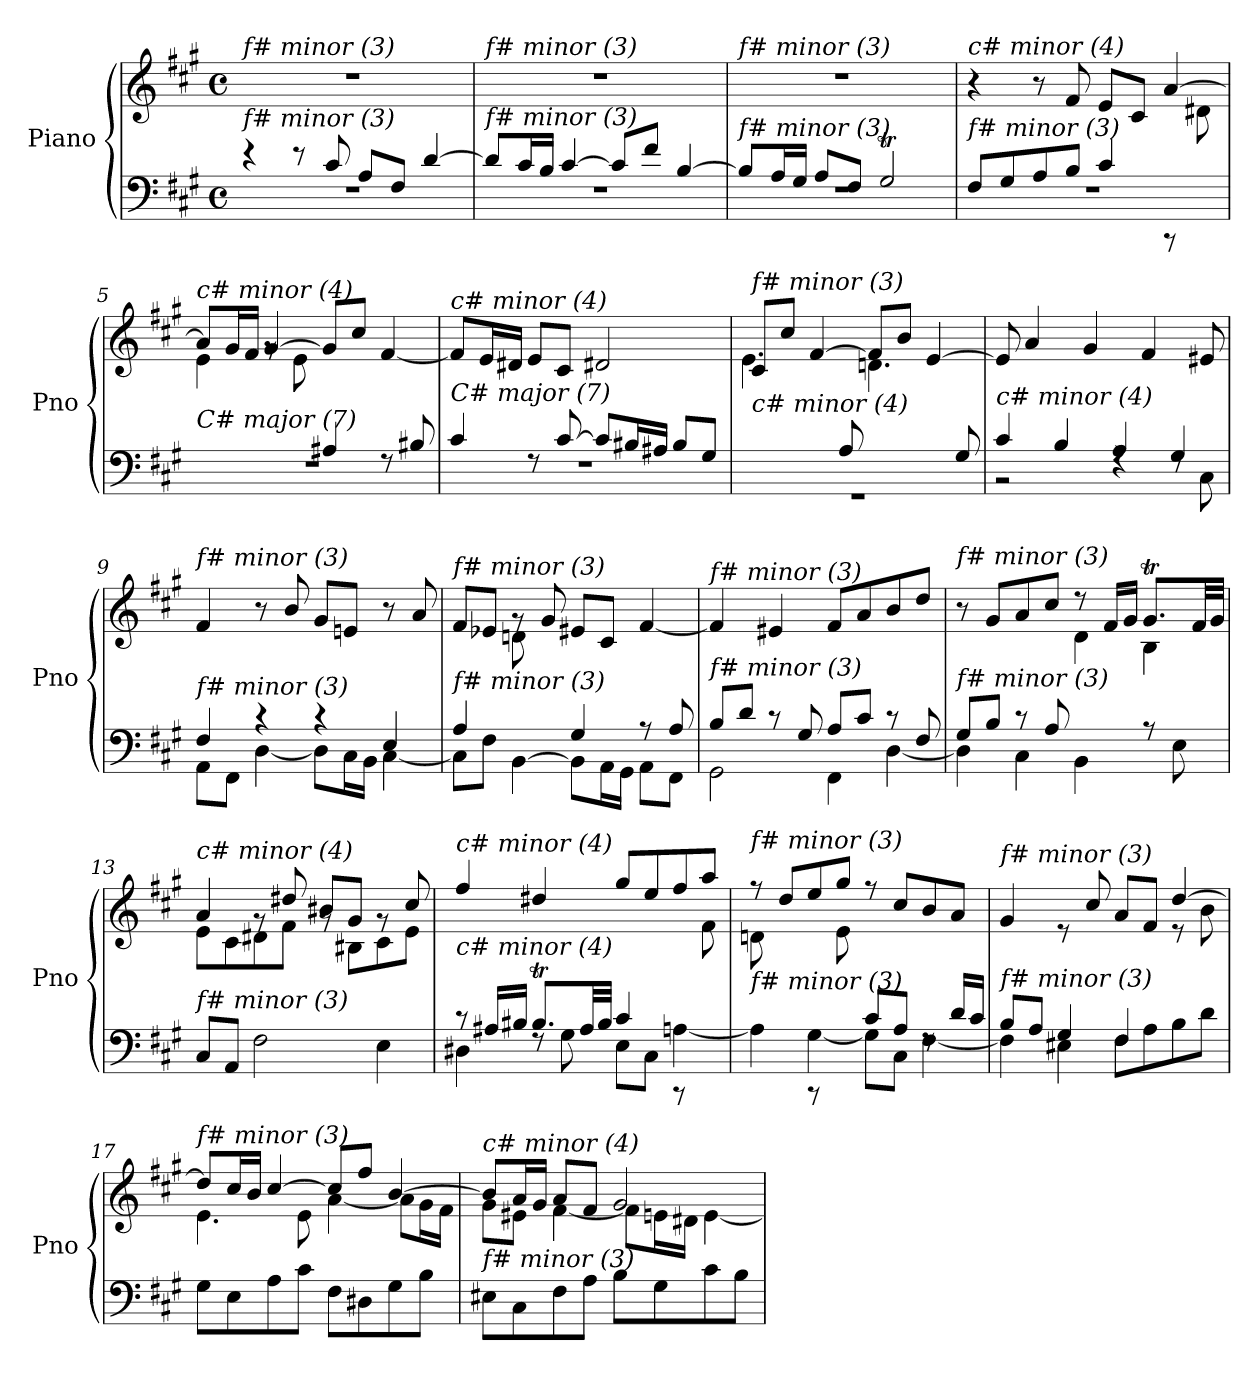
**kern	**kern
*part1	*part1
*staff2	*staff1
*I"Piano	*
*I'Pno	*
*clefF4	*clefG2
*k[f#c#g#]	*k[f#c#g#]
*M4/4	*M4/4
*met(c)	*met(c)
=1	=1
*^	*
!	!	!LO:TX:i:t=f# minor (3)
!LO:TX:i:t=f# minor (3)	!	!
4r	1rF	1r
8r	.	.
8c#/	.	.
8A/L	.	.
8F#/J	.	.
[4d/	.	.
=2	=2	=2
!	!	!LO:TX:i:t=f# minor (3)
!LO:TX:i:t=f# minor (3)	!	!
8d/L]	1rF	1r
16c#/L	.	.
16B/JJ	.	.
[4c#/	.	.
8c#/L]	.	.
8f#/J	.	.
[4B/	.	.
=3	=3	=3
!	!	!LO:TX:i:t=f# minor (3)
!LO:TX:i:t=f# minor (3)	!	!
8B/L]	1rF	1r
16A/L	.	.
16G#/JJ	.	.
8A/L	.	.
8F#/J	.	.
2G#t/	.	.
=4	=4	=4
*	*	*^
!	!	!LO:TX:i:t=c# minor (4)	!
!LO:TX:i:t=f# minor (3)	!	!	!
8F#/L	1rF	4r	2..ryy
8G#/	.	.	.
8A/	.	8r	.
8B/J	.	8f#/	.
4c#/	.	8e/L	.
.	.	8c#/J	.
8rCC	.	[4a/	.
8ryy	.	.	8d#X\
=5	=5	=5	=5
*	*^	*	*
!	!	!	!LO:TX:i:t=c# minor (4)	!
!LO:TX:i:t=C# major (7)	!	!	!	!
2ryy	2ryy	1rF	8a/L]	4e\
.	.	.	16g#/L	.
.	.	.	16f#/JJ	.
.	.	.	[4g#/	8rg
.	.	.	.	8e\
2ryy	4A#X/	.	8g#/L]	2ryy
.	.	.	8cc#/J	.
.	8rF	.	[4f#/	.
.	8B#X/	.	.	.
*	*v	*v	*	*
*	*	*v	*v
!!LO:LB:g=z
=6	=6	=6
!	!	!LO:TX:i:t=c# minor (4)
!LO:TX:i:t=C# major (7)	!	!
4c#/	1rF	8f#/L]
.	.	16e/L
.	.	16d#X/JJ
8rF	.	8e/L
[8c#/	.	8c#/J
8c#/L]	.	2d#X/
16B#X/L	.	.
16A#X/JJ	.	.
8B#/L	.	.
8G#/J	.	.
=7	=7	=7
*	*	*^
!	!	!LO:TX:i:t=f# minor (3)	!
!LO:TX:i:t=c# minor (4)	!	!	!
4.ryy	1rGG	8c#/L	4.e\
.	.	8cc#/J	.
.	.	[4f#/	.
8A/	.	.	8ryy
4.ryy	.	8f#/L]	4.dn\
.	.	8b/J	.
.	.	[4e/	.
8G#/	.	.	8ryy
=8	=8	=8	=8
!	!	!LO:TX:i:t=f# minor (3)	!
!LO:TX:i:t=c# minor (4)	!	!	!
*	*	*v	*v
4c#/	2r	8e/]
.	.	4a/
4B/	.	.
.	.	4g#/
4A/	4rF	.
.	.	4f#/
4G#/	8rF	.
.	8C#\	8e#X/
=9	=9	=9
!	!	!LO:TX:i:t=f# minor (3)
!LO:TX:i:t=f# minor (3)	!	!
4F#/	8AA\L	4f#/
.	8FF#\J	.
4r	[4D\	8r
.	.	8b/
4r	8D\L]	8g#/L
.	16C#\L	8en/J
.	16BB\JJ	.
4E/	[4C#\	8r
.	.	8a/
!!LO:LB:g=z
=10	=10	=10
*	*^	*^
!	!	!	!LO:TX:i:t=f# minor (3)	!
!LO:TX:i:t=f# minor (3)	!	!	!	!
4ryy	4A/	8C#\L]	8f#/L	4ryy
.	.	8F#\J	8e-Xi/J	.
8ryy	4ryy	[4BB\	8rg	8dn\L
8B/J	.	.	8g#/	8ryy
2ryy	4G#/	8BB\L]	8e#X/L	2ryy
.	.	16AA\L	8c#/J	.
.	.	16GG#\JJ	.	.
.	8r	8AA\L	[4f#/	.
.	8A/	8FF#\J	.	.
*	*	*	*v	*v
=11	=11	=11	=11
!	!	!	!LO:TX:i:t=f# minor (3)
!LO:TX:i:t=f# minor (3)	!	!	!
*	*v	*v	*
8B/L	2GG#\	4f#/]
8d/J	.	.
8r	.	4e#X/
8G#/	.	.
8A/L	4FF#\	8f#/L
8c#/J	.	8a/
8r	[4D\	8b/
8F#/	.	8dd/J
=12	=12	=12
*	*	*^
!	!	!LO:TX:i:t=f# minor (3)	!
!LO:TX:i:t=f# minor (3)	!	!	!
8G#/L	4D\]	8r	2ryy
8B/J	.	8g#/L	.
8r	4C#\	8a/	.
8A/	.	8cc#/J	.
2ryy	4BB\	8rdd	4d\
.	.	16f#/LL	.
.	.	16g#/JJ	.
.	8rA	8.g#t/L	4B\
.	8E\	.	.
.	.	32f#/LL	.
.	.	32g#/JJJ	.
*v	*v	*	*
=13	=13	=13
!	!LO:TX:i:t=c# minor (4)	!
!LO:TX:i:t=f# minor (3)	!	!
8C#/L	4a/	8e\L
8AA/J	.	8c#\
2F#\	8rg	8d#X\
.	8dd#X/	8f#\J
.	8b#X/L	8rg
.	8g#/J	8B#X\L
4E\	8rg	8c#\
.	8cc#/	8e\J
!!LO:LB:g=z	!!
=14	=14	=14
*^	*	*
!	!	!LO:TX:i:t=c# minor (4)	!
!LO:TX:i:t=c# minor (4)	!	!	!
8r	4D#X\	4ff#/	2..ryy
16A#X/LL	.	.	.
16B#X/JJ	.	.	.
8.B#t/L	8rF	4dd#X/	.
.	8G#\	.	.
32A#/LL	.	.	.
32B#/JJJ	.	.	.
4c#/	8E\L	8gg#/L	.
.	8C#\J	8ee/	.
8rCC	[4An\	8ff#/	.
8ryy	.	8aa/J	8f#\
=15	=15	=15	=15
!	!	!LO:TX:i:t=f# minor (3)	!
!LO:TX:i:t=f# minor (3)	!	!	!
8ryy	4A\]	8rff	8dn\L
8B/J	.	8dd/L	4ryy
8rCC	[4G#\	8ee/	.
8ryy	.	8gg#/J	8e\
8c#/L	8G#\L]	8rff	2ryy
8A/J	8C#\J	8cc#/L	.
8rF	[4F#\	8b/	.
16d/LL	.	8a/J	.
16c#/JJ	.	.	.
=16	=16	=16	=16
*	*^	*	*
!	!	!	!LO:TX:i:t=f# minor (3)	!
!LO:TX:i:t=f# minor (3)	!	!	!	!
2.ryy	8B/L	4F#\]	4g#/	2.ryy
.	8A/J	.	.	.
.	4G#/	4E#X\	8re	.
.	.	.	8cc#/	.
.	4F#/	8F#\L	8a/L	.
.	.	8A\	8f#/J	.
4ryy	4ryy	8B\	[4dd/	8r
.	.	8d\J	.	8b\
=17	=17	=17	=17	=17
!	!	!	!LO:TX:i:t=f# minor (3)	!
!LO:TX:i:t=c# minor (4)	!	!	!	!
*v	*v	*v	*	*
8G#\L	8dd/L]	4.e\
8E\	16cc#/L	.
.	16b/JJ	.
8A\	[4cc#/	.
8c#\J	.	8e\
8F#\L	8cc#/L]	[4a\
8D#X\	8ff#/J	.
8G#\	[4b/	8a\L]
8B\J	.	16g#\L
.	.	16f#\JJ
!!LO:LB:g=z	!!
=18	=18	=18
!	!LO:TX:i:t=c# minor (4)	!
!LO:TX:i:t=f# minor (3)	!	!
8E#X\L	8b/L]	8g#\L
8C#\	16a/L	8e#X\J
.	16g#/JJ	.
8F#\	8a/L	[4f#\
8A\J	8f#/J	.
8B\L	2g#/	8f#\L]
8G#\	.	16en\L
.	.	16d#X\JJ
8c#\	.	[4e\
8B\J	.	.
*	*v	*v
=	=
*-	*-
